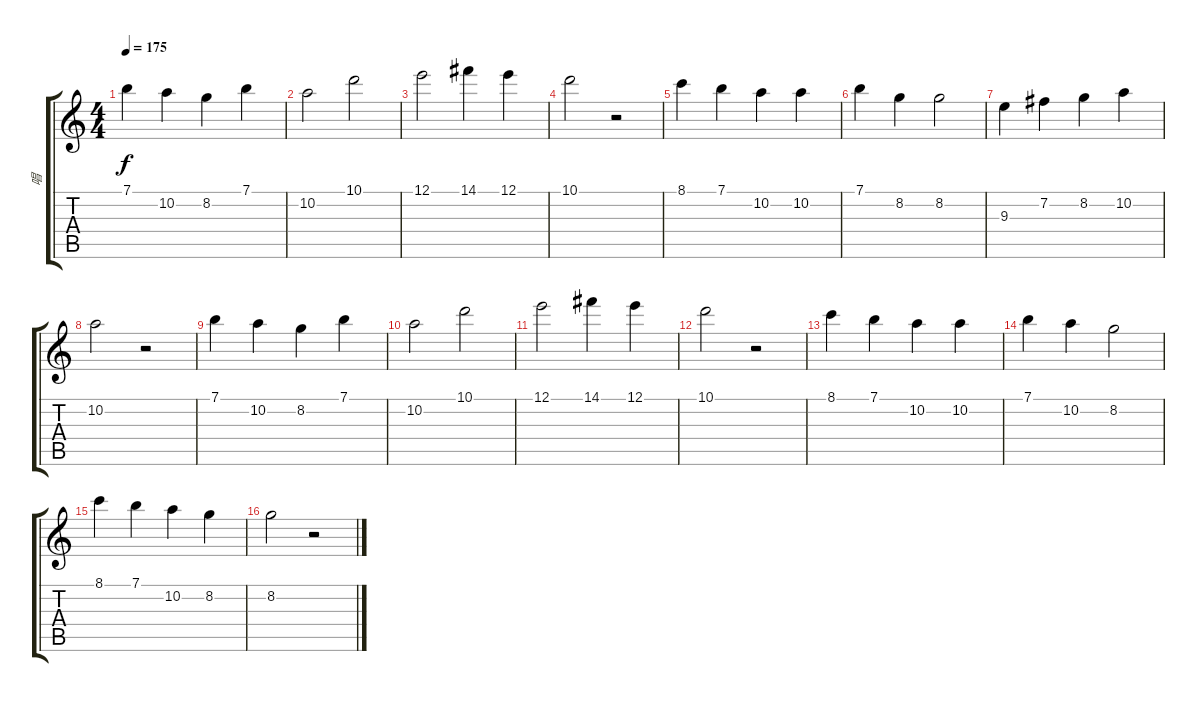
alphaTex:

\track ("唱" "唱") {instrument distortionguitar bank 4}
\staff {score tabs}
\tuning (E4 B3 G3 D3 A2 E2) {hide}
\ts (4 4)
\tempo 175
\clef g2
\ks c
7.1.4{dy f} 10.2.4 8.2.4 7.1.4 |
10.2.2 10.1.2 |
12.1.2 14.1.4 12.1.4 |
10.1.2 r.2 |
8.1.4 7.1.4 10.2.4 10.2.4 |
7.1.4 8.2.4 8.2.2 |
9.3.4 7.2.4 8.2.4 10.2.4 |
10.2.2 r.2 |
7.1.4 10.2.4 8.2.4 7.1.4 |
10.2.2 10.1.2 |
12.1.2 14.1.4 12.1.4 |
10.1.2 r.2 |
8.1.4 7.1.4 10.2.4 10.2.4 |
7.1.4 10.2.4 8.2.2 |
8.1.4 7.1.4 10.2.4 8.2.4 |
8.2.2 r.2
